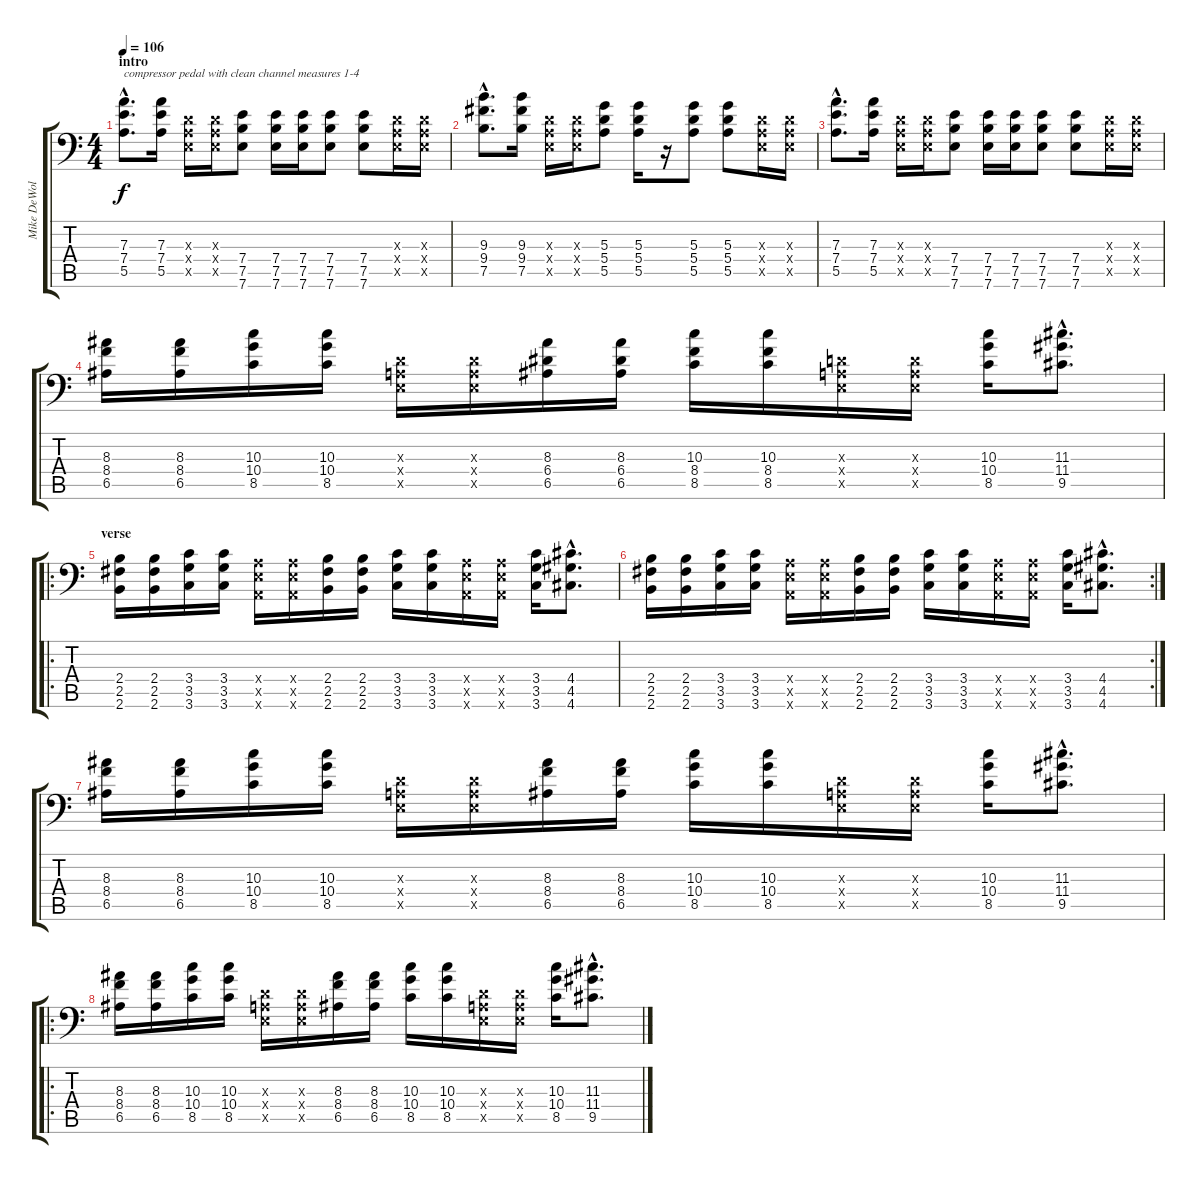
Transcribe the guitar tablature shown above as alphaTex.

\track ("Mike DeWolf" "Mike DeWol") {instrument distortionguitar}
\staff {score tabs}
\tuning (B4 G4 D3 A2 E2 A1) {hide}
\ts (4 4)
\section ("" "intro")
\tempo 106
\clef f4
\ks c
(7.3{hac} 7.4{hac} 5.5{hac}).8{d txt "compressor pedal with clean channel measures 1-4" dy f instrument electricguitarclean} (7.3 7.4 5.5).16 (0.3{x} 0.4{x} 0.5{x}).16 (0.3{x} 0.4{x} 0.5{x}).16 (7.4 7.5 7.6).8 (7.4 7.5 7.6).16 (7.4 7.5 7.6).16 (7.4 7.5 7.6).8 (7.4 7.5 7.6).8 (0.3{x} 0.4{x} 0.5{x}).16 (0.3{x} 0.4{x} 0.5{x}).16 |
(9.3{hac} 9.4{hac} 7.5{hac}).8{d} (9.3 9.4 7.5).16 (0.3{x} 0.4{x} 0.5{x}).16 (0.3{x} 0.4{x} 0.5{x}).16 (5.3 5.4 5.5).8 (5.3 5.4 5.5).16 r.16 (5.3 5.4 5.5).8 (5.3 5.4 5.5).8 (0.3{x} 0.4{x} 0.5{x}).16 (0.3{x} 0.4{x} 0.5{x}).16 |
(7.3{hac} 7.4{hac} 5.5{hac}).8{d} (7.3 7.4 5.5).16 (0.3{x} 0.4{x} 0.5{x}).16 (0.3{x} 0.4{x} 0.5{x}).16 (7.4 7.5 7.6).8 (7.4 7.5 7.6).16 (7.4 7.5 7.6).16 (7.4 7.5 7.6).8 (7.4 7.5 7.6).8 (0.3{x} 0.4{x} 0.5{x}).16 (0.3{x} 0.4{x} 0.5{x}).16 |
(8.3 8.4 6.5).16 (8.3 8.4 6.5).16 (10.3 10.4 8.5).16 (10.3 10.4 8.5).16 (0.3{x} 0.4{x} 0.5{x}).16 (0.3{x} 0.4{x} 0.5{x}).16 (8.3 6.4 6.5).16 (8.3 6.4 6.5).16 (10.3 8.4 8.5).16 (10.3 8.4 8.5).16 (0.3{x} 0.4{x} 0.5{x}).16 (0.3{x} 0.4{x} 0.5{x}).16 (10.3 10.4 8.5).16 (11.3{hac} 11.4{hac} 9.5{hac}).8{d} |
\ro
\section ("" "verse")
(2.4 2.5 2.6).16{instrument distortionguitar} (2.4 2.5 2.6).16 (3.4 3.5 3.6).16 (3.4 3.5 3.6).16 (0.4{x} 0.5{x} 0.6{x}).16 (0.4{x} 0.5{x} 0.6{x}).16 (2.4 2.5 2.6).16 (2.4 2.5 2.6).16 (3.4 3.5 3.6).16 (3.4 3.5 3.6).16 (0.4{x} 0.5{x} 0.6{x}).16 (0.4{x} 0.5{x} 0.6{x}).16 (3.4 3.5 3.6).16 (4.4{hac} 4.5{hac} 4.6{hac}).8{d} |
\rc 2
(2.4 2.5 2.6).16{instrument distortionguitar} (2.4 2.5 2.6).16 (3.4 3.5 3.6).16 (3.4 3.5 3.6).16 (0.4{x} 0.5{x} 0.6{x}).16 (0.4{x} 0.5{x} 0.6{x}).16 (2.4 2.5 2.6).16 (2.4 2.5 2.6).16 (3.4 3.5 3.6).16 (3.4 3.5 3.6).16 (0.4{x} 0.5{x} 0.6{x}).16 (0.4{x} 0.5{x} 0.6{x}).16 (3.4 3.5 3.6).16 (4.4{hac} 4.5{hac} 4.6{hac}).8{d} |
(8.3 8.4 6.5).16{instrument distortionguitar} (8.3 8.4 6.5).16 (10.3 10.4 8.5).16 (10.3 10.4 8.5).16 (0.3{x} 0.4{x} 0.5{x}).16 (0.3{x} 0.4{x} 0.5{x}).16 (8.3 8.4 6.5).16 (8.3 8.4 6.5).16 (10.3 10.4 8.5).16 (10.3 10.4 8.5).16 (0.3{x} 0.4{x} 0.5{x}).16 (0.3{x} 0.4{x} 0.5{x}).16 (10.3 10.4 8.5).16 (11.3{hac} 11.4{hac} 9.5{hac}).8{d} |
\ro
(8.3 8.4 6.5).16{instrument distortionguitar} (8.3 8.4 6.5).16 (10.3 10.4 8.5).16 (10.3 10.4 8.5).16 (0.3{x} 0.4{x} 0.5{x}).16 (0.3{x} 0.4{x} 0.5{x}).16 (8.3 8.4 6.5).16 (8.3 8.4 6.5).16 (10.3 10.4 8.5).16 (10.3 10.4 8.5).16 (0.3{x} 0.4{x} 0.5{x}).16 (0.3{x} 0.4{x} 0.5{x}).16 (10.3 10.4 8.5).16 (11.3{hac} 11.4{hac} 9.5{hac}).8{d}
